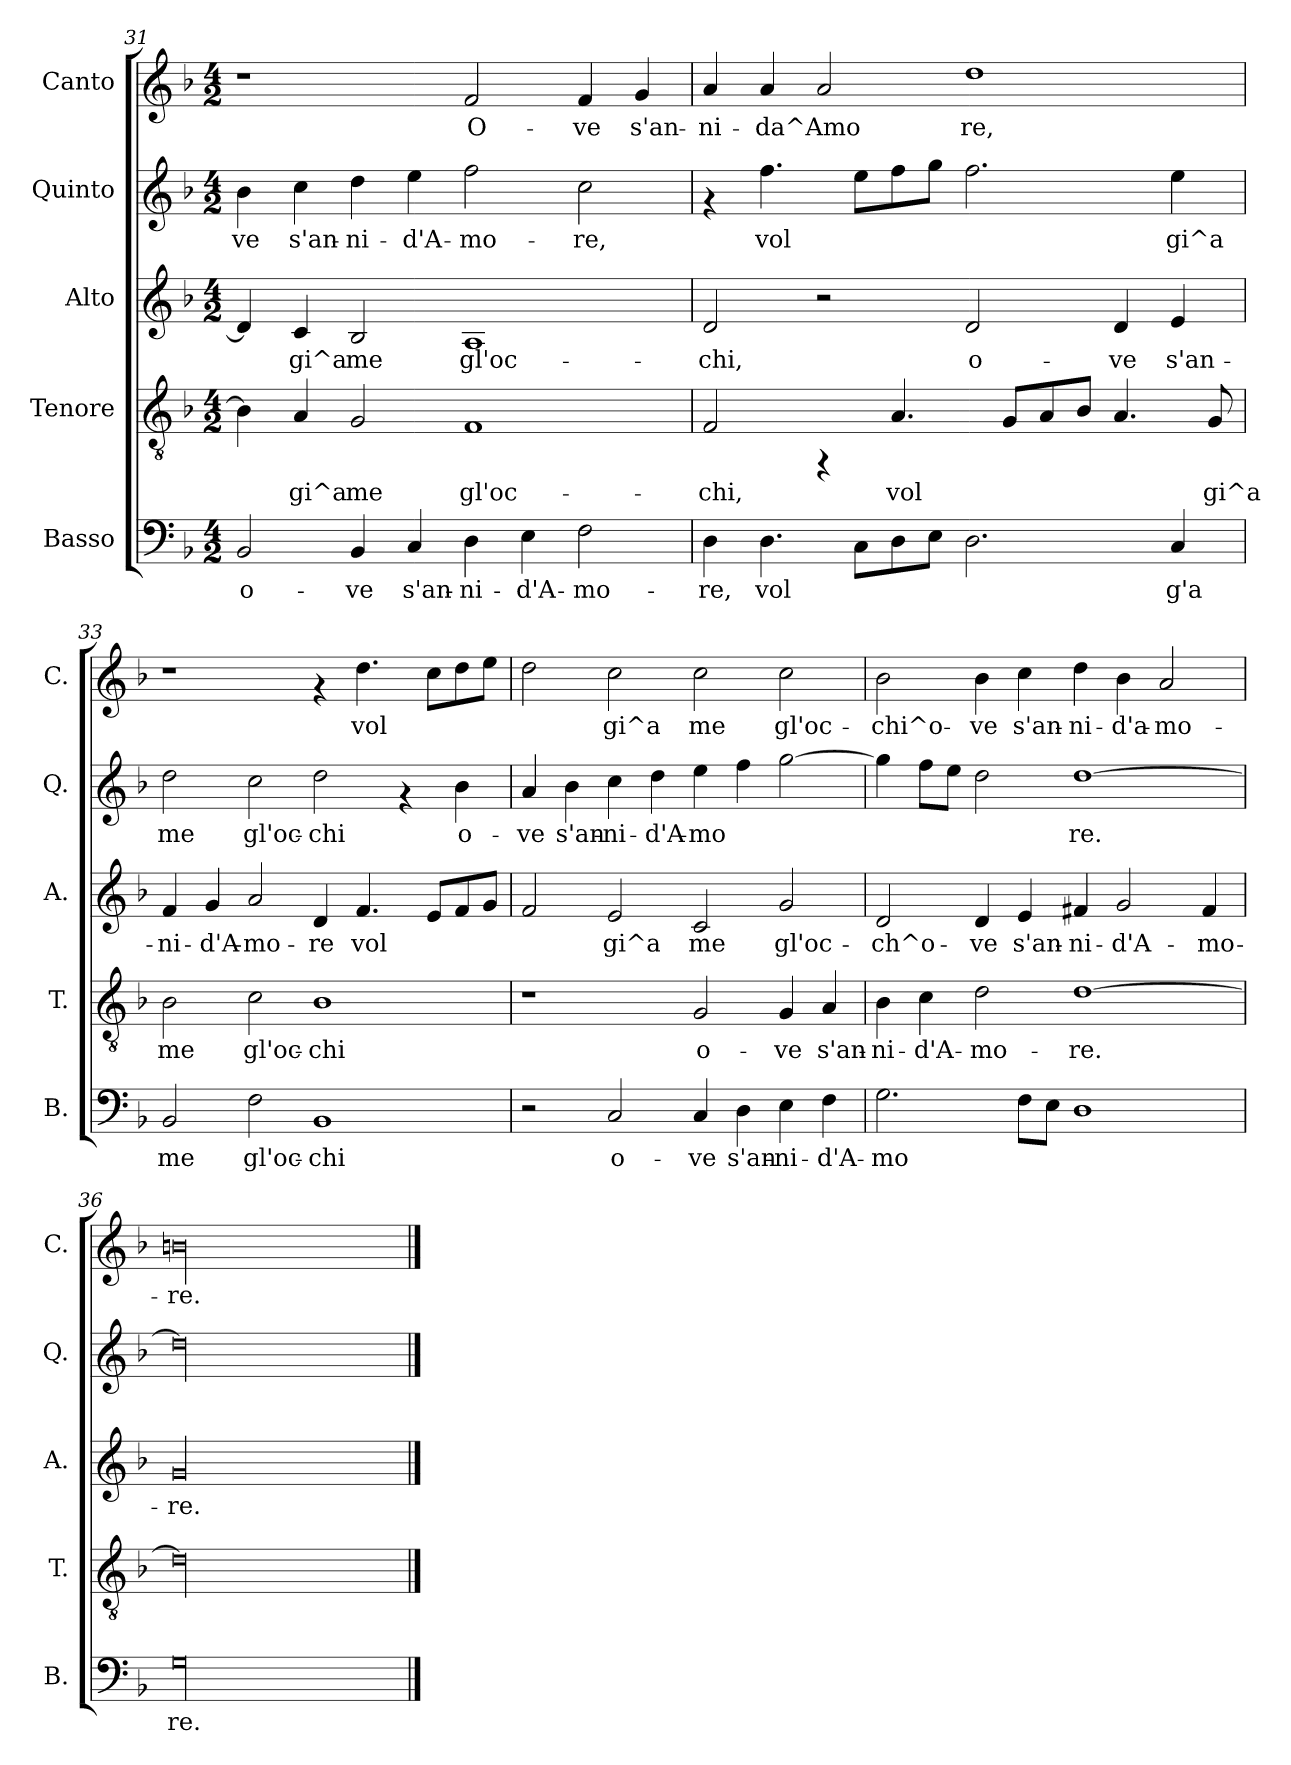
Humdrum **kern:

**kern	**text	**kern	**text	**kern	**text	**kern	**text	**kern	**text
*part5	*part5	*part4	*part4	*part3	*part3	*part2	*part2	*part1	*part1
*staff5	*staff5	*staff4	*staff4	*staff3	*staff3	*staff2	*staff2	*staff1	*staff1
*I"Basso	*	*I"Tenore	*	*I"Alto	*	*I"Quinto	*	*I"Canto	*
*I'B.	*	*I'T.	*	*I'A.	*	*I'Q.	*	*I'C.	*
!!LO:PB:g=z
*clefF4	*	*clefGv2	*	*clefG2	*	*clefG2	*	*clefG2	*
*k[b-]	*	*k[b-]	*	*k[b-]	*	*k[b-]	*	*k[b-]	*
*F:	*	*F:	*	*F:	*	*F:	*	*F:	*
*M4/2	*	*M4/2	*	*M4/2	*	*M4/2	*	*M4/2	*
=31	=31	=31	=31	=31	=31	=31	=31	=31	=31
!	!LO:LY:b:cj	!	!LO:LY:b:cj	!	!LO:LY:b:cj	!	!LO:LY:b:cj	!	!
2BB-/	o-	4B-\]	--	4d/]	--	4b-\	-ve	1r	.
!	!	!	!LO:LY:b:cj	!	!LO:LY:b:cj	!	!LO:LY:b:cj	!	!
.	.	4A/	-gi^a	4c/	-gi^a	4cc\	s'an-	.	.
!	!LO:LY:b:cj	!	!LO:LY:b:cj	!	!LO:LY:b:cj	!	!LO:LY:b:cj	!	!
4BB-/	-ve	2G/	me	2B-/	me	4dd\	-ni-	.	.
!	!LO:LY:b:cj	!	!	!	!	!	!LO:LY:b:cj	!	!
4C/	s'an-	.	.	.	.	4ee\	-d'A-	.	.
!	!LO:LY:b:cj	!	!LO:LY:b:cj	!	!LO:LY:b:cj	!	!LO:LY:b:cj	!	!LO:LY:b:cj
4D\	-ni-	1F	gl'oc-	1A	gl'oc-	2ff\	-mo-	2f/	O-
!	!LO:LY:b:cj	!	!	!	!	!	!	!	!
4E\	-d'A-	.	.	.	.	.	.	.	.
!	!LO:LY:b:cj	!	!	!	!	!	!LO:LY:b:cj	!	!LO:LY:b:cj
2F\	-mo-	.	.	.	.	2cc\	-re,	4f/	-ve
!	!	!	!	!	!	!	!	!	!LO:LY:b:cj
.	.	.	.	.	.	.	.	4g/	s'an-
=32	=32	=32	=32	=32	=32	=32	=32	=32	=32
!	!LO:LY:b:cj	!	!LO:LY:b:cj	!	!LO:LY:b:cj	!	!	!	!LO:LY:b:cj
4D\	-re,	2F/	-chi,	2d/	-chi,	4rf	.	4a/	-ni-
!	!LO:LY:b:cj	!	!	!	!	!	!LO:LY:b:cj	!	!LO:LY:b:cj
4.D\	vol-	.	.	.	.	4.ff\	vol-	4a/	-da^Amo-
!	!	!	!	!	!	!	!	!	!LO:LY:b:cj
.	.	4rFF	.	2r	.	.	.	2a/	--
!	!LO:LY:b:cj	!	!	!	!	!	!LO:LY:b:cj	!	!
8C\L	--	.	.	.	.	8ee\L	--	.	.
!	!LO:LY:b:cj	!	!LO:LY:b:cj	!	!	!	!LO:LY:b:cj	!	!
8D\	--	4.A/	vol-	.	.	8ff\	--	.	.
!	!LO:LY:b:cj	!	!	!	!	!	!LO:LY:b:cj	!	!
8E\J	--	.	.	.	.	8gg\J	--	.	.
!	!LO:LY:b:cj	!	!	!	!LO:LY:b:cj	!	!LO:LY:b:cj	!	!LO:LY:b:cj
2.D\	--	.	.	2d/	o-	2.ff\	--	1dd	-re,
!	!	!	!LO:LY:b:cj	!	!	!	!	!	!
.	.	8G/L	--	.	.	.	.	.	.
!	!	!	!LO:LY:b:cj	!	!	!	!	!	!
.	.	8A/	--	.	.	.	.	.	.
!	!	!	!LO:LY:b:cj	!	!	!	!	!	!
.	.	8B-/J	--	.	.	.	.	.	.
!	!	!	!LO:LY:b:cj	!	!LO:LY:b:cj	!	!	!	!
.	.	4.A/	--	4d/	-ve	.	.	.	.
!	!LO:LY:b:cj	!	!	!	!LO:LY:b:cj	!	!LO:LY:b:cj	!	!
4C/	-g'a	.	.	4e/	s'an-	4ee\	-gi^a	.	.
!	!	!	!LO:LY:b:cj	!	!	!	!	!	!
.	.	8G/	-gi^a	.	.	.	.	.	.
=33	=33	=33	=33	=33	=33	=33	=33	=33	=33
!	!LO:LY:b:cj	!	!LO:LY:b:cj	!	!LO:LY:b:cj	!	!LO:LY:b:cj	!	!
2BB-/	me	2B-\	me	4f/	-ni-	2dd\	me	1r	.
!	!	!	!	!	!LO:LY:b:cj	!	!	!	!
.	.	.	.	4g/	-d'A-	.	.	.	.
!	!LO:LY:b:cj	!	!LO:LY:b:cj	!	!LO:LY:b:cj	!	!LO:LY:b:cj	!	!
2F\	gl'oc-	2c\	gl'oc-	2a/	-mo-	2cc\	gl'oc-	.	.
!	!LO:LY:b:cj	!	!LO:LY:b:cj	!	!LO:LY:b:cj	!	!LO:LY:b:cj	!	!
1BB-	-chi	1B-	-chi	4d/	-re	2dd\	-chi	4rf	.
!	!	!	!	!	!LO:LY:b:cj	!	!	!	!LO:LY:b:cj
.	.	.	.	4.f/	vol-	.	.	4.dd\	vol-
.	.	.	.	.	.	4rf	.	.	.
!	!	!	!	!	!LO:LY:b:cj	!	!	!	!LO:LY:b:cj
.	.	.	.	8e/L	--	.	.	8cc\L	--
!	!	!	!	!	!LO:LY:b:cj	!	!LO:LY:b:cj	!	!LO:LY:b:cj
.	.	.	.	8f/	--	4b-\	o-	8dd\	--
!	!	!	!	!	!LO:LY:b:cj	!	!	!	!LO:LY:b:cj
.	.	.	.	8g/J	--	.	.	8ee\J	--
!!LO:LB:g=z
=34	=34	=34	=34	=34	=34	=34	=34	=34	=34
!	!	!	!	!	!LO:LY:b:cj	!	!LO:LY:b:cj	!	!LO:LY:b:cj
2r	.	1r	.	2f/	--	4a/	-ve	2dd\	--
!	!	!	!	!	!	!	!LO:LY:b:cj	!	!
.	.	.	.	.	.	4b-\	s'an-	.	.
!	!LO:LY:b:cj	!	!	!	!LO:LY:b:cj	!	!LO:LY:b:cj	!	!LO:LY:b:cj
2C/	o-	.	.	2e/	-gi^a	4cc\	-ni-	2cc\	-gi^a
!	!	!	!	!	!	!	!LO:LY:b:cj	!	!
.	.	.	.	.	.	4dd\	-d'A-	.	.
!	!LO:LY:b:cj	!	!LO:LY:b:cj	!	!LO:LY:b:cj	!	!LO:LY:b:cj	!	!LO:LY:b:cj
4C/	-ve	2G/	o-	2c/	me	4ee\	-mo-	2cc\	me
!	!LO:LY:b:cj	!	!	!	!	!	!LO:LY:b:cj	!	!
4D\	s'an-	.	.	.	.	4ff\	--	.	.
!	!LO:LY:b:cj	!	!LO:LY:b:cj	!	!LO:LY:b:cj	!	!LO:LY:b:cj	!	!LO:LY:b:cj
4E\	-ni-	4G/	-ve	2g/	gl'oc-	[>2gg\	--	2cc\	gl'oc-
!	!LO:LY:b:cj	!	!LO:LY:b:cj	!	!	!	!	!	!
4F\	-d'A-	4A/	s'an-	.	.	.	.	.	.
=35	=35	=35	=35	=35	=35	=35	=35	=35	=35
!	!LO:LY:b:cj	!	!LO:LY:b:cj	!	!LO:LY:b:cj	!	!LO:LY:b:cj	!	!LO:LY:b:cj
2.G\	-mo-	4B-\	-ni-	2d/	-ch^o-	4gg\]	--	2b-\	-chi^o-
!	!	!	!LO:LY:b:cj	!	!	!	!LO:LY:b:cj	!	!
.	.	4c\	-d'A-	.	.	8ff\L	--	.	.
!	!	!	!	!	!	!	!LO:LY:b:cj	!	!
.	.	.	.	.	.	8ee\J	--	.	.
!	!	!	!LO:LY:b:cj	!	!LO:LY:b:cj	!	!LO:LY:b:cj	!	!LO:LY:b:cj
.	.	2d\	-mo-	4d/	-ve	2dd\	--	4b-\	-ve
!	!LO:LY:b:cj	!	!	!	!LO:LY:b:cj	!	!	!	!LO:LY:b:cj
8F\L	--	.	.	4e/	s'an-	.	.	4cc\	s'an-
!	!LO:LY:b:cj	!	!	!	!	!	!	!	!
8E\J	--	.	.	.	.	.	.	.	.
!	!LO:LY:b:cj	!	!LO:LY:b:cj	!	!LO:LY:b:cj	!	!LO:LY:b:cj	!	!LO:LY:b:cj
1D	--	[>1d	-re.	4f#X/	-ni-	[>1dd	-re.	4dd\	-ni-
!	!	!	!	!	!LO:LY:b:cj	!	!	!	!LO:LY:b:cj
.	.	.	.	2g/	-d'A-	.	.	4b-\	-d'a-
!	!	!	!	!	!	!	!	!	!LO:LY:b:cj
.	.	.	.	.	.	.	.	2a/	-mo-
!	!	!	!	!	!LO:LY:b:cj	!	!	!	!
.	.	.	.	4f#/	-mo-	.	.	.	.
=36	=36	=36	=36	=36	=36	=36	=36	=36	=36
!	!LO:LY:b:cj	!	!LO:LY:b:cj	!	!LO:LY:b:cj	!	!LO:LY:b:cj	!	!LO:LY:b:cj
00G	-re.	00d]	.	00g	-re.	00dd]	.	00bn	-re.
==	==	==	==	==	==	==	==	==	==
*-	*-	*-	*-	*-	*-	*-	*-	*-	*-
